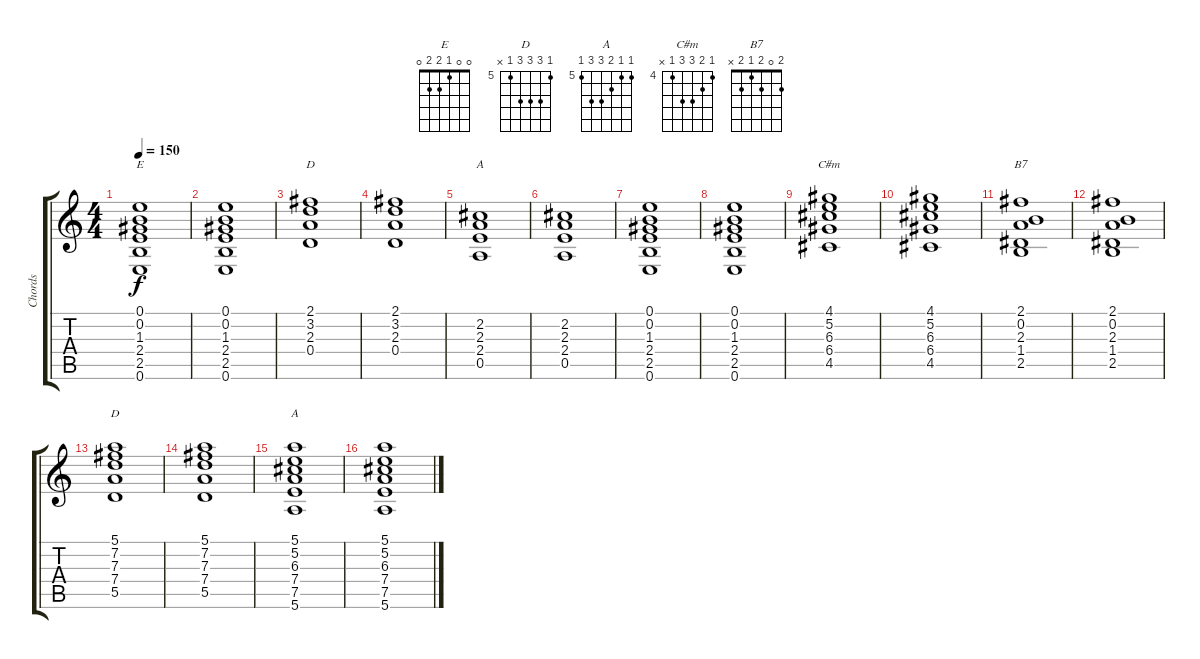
\track ("Chords" "Chords") {instrument acousticguitarnylon}
\staff {score tabs}
\tuning (E4 B3 G3 D3 A2 E2) {hide}
\chord ("E" 0 0 1 2 2 0)
\chord ("D" 2 3 2 0 x x)
\chord ("A" x 2 2 2 0 x)
\chord ("C#m" 4 5 6 6 4 x) {firstfret 4}
\chord ("B7" 2 0 2 1 2 x)
\chord ("D" 5 7 7 7 5 x) {firstfret 5}
\chord ("A" 5 5 6 7 7 5) {firstfret 5}
\ts (4 4)
\tempo 150
\clef g2
\ks c
(0.1 0.2 1.3 2.4 2.5 0.6).1{ch "E" dy f} |
(0.1 0.2 1.3 2.4 2.5 0.6).1 |
(2.1 3.2 2.3 0.4).1{ch "D"} |
(2.1 3.2 2.3 0.4).1 |
(2.2 2.3 2.4 0.5).1{ch "A"} |
(2.2 2.3 2.4 0.5).1 |
(0.1 0.2 1.3 2.4 2.5 0.6).1 |
(0.1 0.2 1.3 2.4 2.5 0.6).1 |
(4.1 5.2 6.3 6.4 4.5).1{ch "C#m"} |
(4.1 5.2 6.3 6.4 4.5).1 |
(2.1 0.2 2.3 1.4 2.5).1{ch "B7"} |
(2.1 0.2 2.3 1.4 2.5).1 |
(5.1 7.2 7.3 7.4 5.5).1{ch "D"} |
(5.1 7.2 7.3 7.4 5.5).1 |
(5.1 5.2 6.3 7.4 7.5 5.6).1{ch "A"} |
(5.1 5.2 6.3 7.4 7.5 5.6).1
